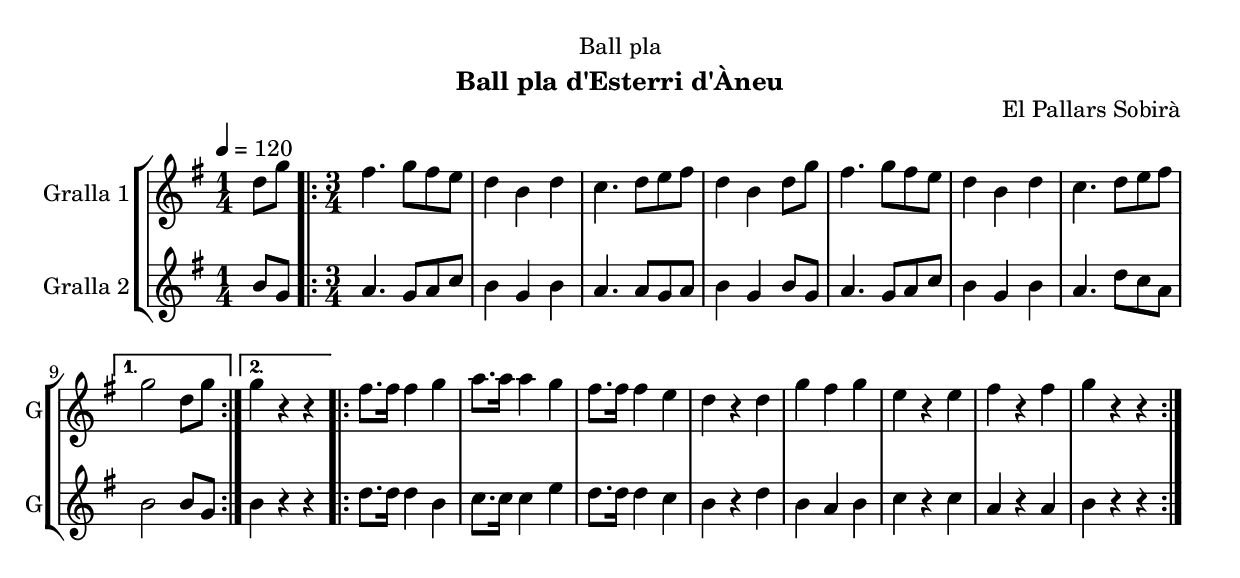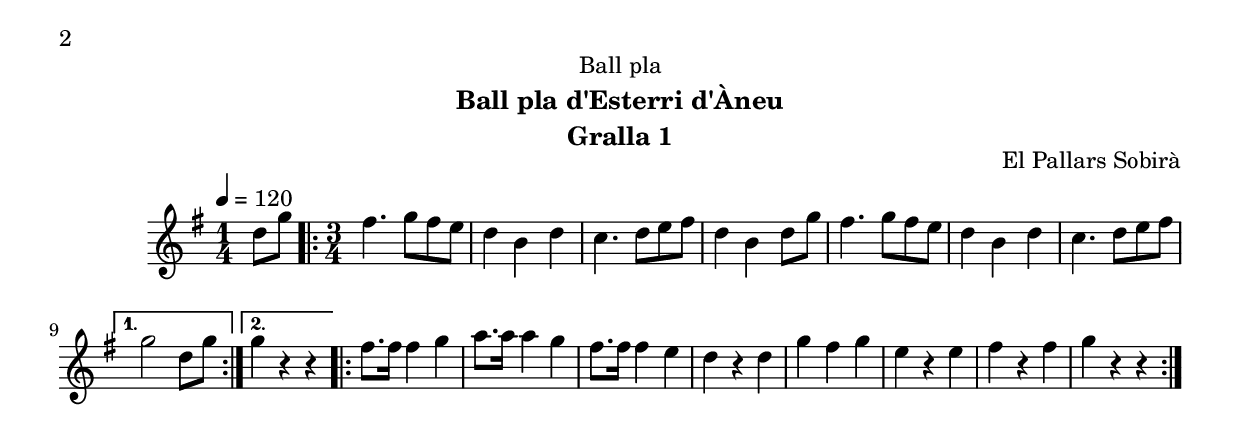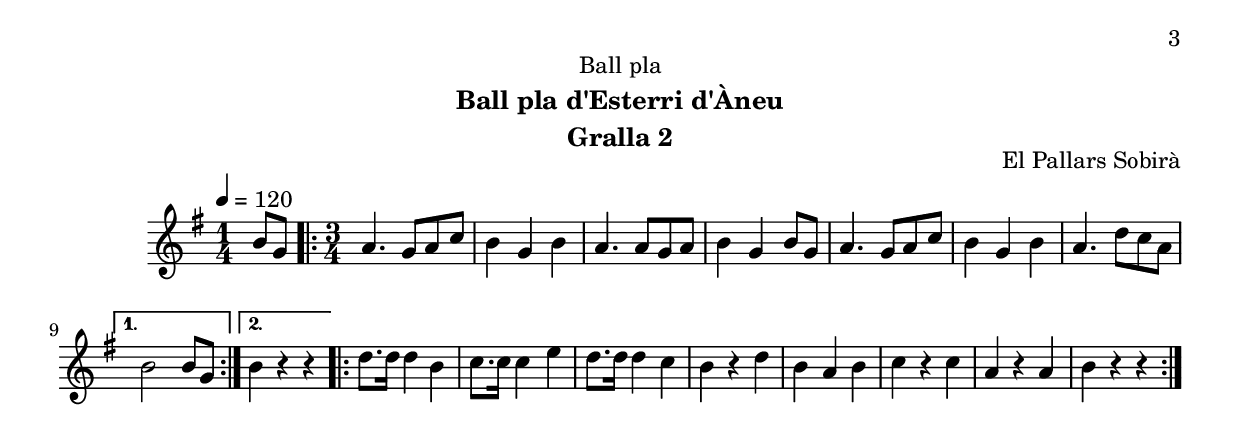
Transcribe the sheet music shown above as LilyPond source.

\version "2.22.1"

\header {
  dedication="Ball pla"
  title=""
  subtitle="Ball pla d'Esterri d'Àneu"
  subsubtitle=""
  poet=""
  meter=""
  piece=""
  composer=""
  arranger=""
  opus="El Pallars Sobirà"
  instrument=""
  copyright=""
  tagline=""
}

liniaroAa =
\relative d''
{
  \tempo 4=120
  \clef treble
  \key g \major
  \time 1/4
  d8 g  |
  \time 3/4   \repeat volta 2 { fis4. g8 fis e  |
  d4 b d  |
  c4. d8 e fis  |
  %05
  d4 b d8 g  |
  fis4. g8 fis e  |
  d4 b d  |
  c4. d8 e fis }
  \alternative { { g2 d8 g }
  %10
  { g4 r r } }
  \repeat volta 2 { fis8. fis16 fis4 g  |
  a8. a16 a4 g  |
  fis8. fis16 fis4 e  |
  d4 r d  |
  %15
  g4 fis g  |
  e4 r e  |
  fis4 r fis  |
  g4 r r  | }
}

liniaroAb =
\relative b'
{
  \tempo 4=120
  \clef treble
  \key g \major
  \time 1/4
  b8 g  |
  \time 3/4   \repeat volta 2 { a4. g8 a c  |
  b4 g b  |
  a4. a8 g a  |
  %05
  b4 g b8 g  |
  a4. g8 a c  |
  b4 g b  |
  a4. d8 c a }
  \alternative { { b2 b8 g }
  %10
  { b4 r r } }
  \repeat volta 2 { d8. d16 d4 b  |
  c8. c16 c4 e  |
  d8. d16 d4 c  |
  b4 r d  |
  %15
  b4 a b  |
  c4 r c  |
  a4 r a  |
  b4 r r  | }
}

\bookpart {
  \score {
    \new StaffGroup {
      \override Score.RehearsalMark #'self-alignment-X = #LEFT
      <<
        \new Staff \with {instrumentName = #"Gralla 1" shortInstrumentName = #"G"} \liniaroAa
        \new Staff \with {instrumentName = #"Gralla 2" shortInstrumentName = #"G"} \liniaroAb
      >>
    }
    \layout {}
  }
  \score { \unfoldRepeats
    \new StaffGroup {
      \override Score.RehearsalMark #'self-alignment-X = #LEFT
      <<
        \new Staff \with {instrumentName = #"Gralla 1" shortInstrumentName = #"G"} \liniaroAa
        \new Staff \with {instrumentName = #"Gralla 2" shortInstrumentName = #"G"} \liniaroAb
      >>
    }
    \midi {
      \set Staff.midiInstrument = "oboe"
      \set DrumStaff.midiInstrument = "drums"
    }
  }
}

\bookpart {
  \header {instrument="Gralla 1"}
  \score {
    \new StaffGroup {
      \override Score.RehearsalMark #'self-alignment-X = #LEFT
      <<
        \new Staff \liniaroAa
      >>
    }
    \layout {}
  }
  \score { \unfoldRepeats
    \new StaffGroup {
      \override Score.RehearsalMark #'self-alignment-X = #LEFT
      <<
        \new Staff \liniaroAa
      >>
    }
    \midi {
      \set Staff.midiInstrument = "oboe"
      \set DrumStaff.midiInstrument = "drums"
    }
  }
}

\bookpart {
  \header {instrument="Gralla 2"}
  \score {
    \new StaffGroup {
      \override Score.RehearsalMark #'self-alignment-X = #LEFT
      <<
        \new Staff \liniaroAb
      >>
    }
    \layout {}
  }
  \score { \unfoldRepeats
    \new StaffGroup {
      \override Score.RehearsalMark #'self-alignment-X = #LEFT
      <<
        \new Staff \liniaroAb
      >>
    }
    \midi {
      \set Staff.midiInstrument = "oboe"
      \set DrumStaff.midiInstrument = "drums"
    }
  }
}

